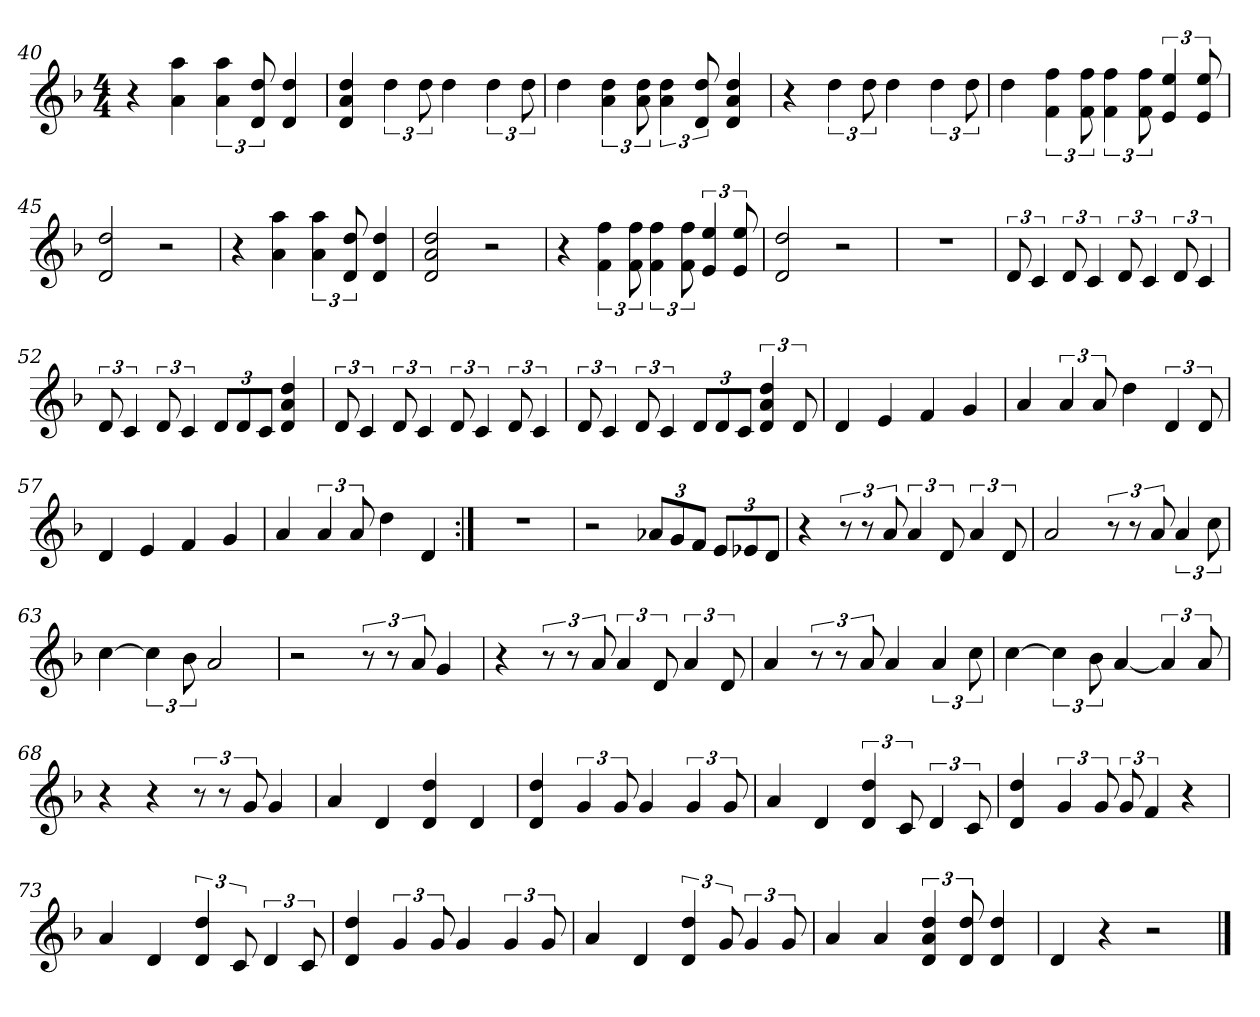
**kern
*part1
*staff1
*clefG2
*k[b-]
*F:
*M4/4
=40
4r
4a 4aa
6a 6aa
12d 12dd
4d 4dd
=41
4d 4a 4dd
6dd
12dd
4dd
6dd
12dd
=42
4dd
6a 6dd
12a 12dd
6a 6dd
12d 12dd
4d 4a 4dd
=43
4r
6dd
12dd
4dd
6dd
12dd
=44
4dd
6f 6ff
12f 12ff
6f 6ff
12f 12ff
6e 6ee
12e 12ee
=45
2d 2dd
2r
=46
4r
4a 4aa
6a 6aa
12d 12dd
4d 4dd
=47
2d 2a 2dd
2r
=48
4r
6f 6ff
12f 12ff
6f 6ff
12f 12ff
6e 6ee
12e 12ee
=49
2d 2dd
2r
=50
1r
=51
12d
6c
12d
6c
12d
6c
12d
6c
=52
12d
6c
12d
6c
12dL
12d
12cJ
4d 4a 4dd
=53
12d
6c
12d
6c
12d
6c
12d
6c
=54
12d
6c
12d
6c
12dL
12d
12cJ
6d 6a 6dd
12d
=55
4d
4e
4f
4g
=56
4a
6a
12a
4dd
6d
12d
=57
4d
4e
4f
4g
=58
4a
6a
12a
4dd
4d
=59:|!
1r
=60
2r
12a-XL
12g
12fJ
12eL
12e-X
12dJ
=61
4r
12r
12r
12a
6a
12d
6a
12d
=62
2a
12r
12r
12a
6a
12cc
=63
[4cc
6cc]
12b-
2a
=64
2r
12r
12r
12a
4g
=65
4r
12r
12r
12a
6a
12d
6a
12d
=66
4a
12r
12r
12a
4a
6a
12cc
=67
[4cc
6cc]
12b-
[4a
6a]
12a
=68
4r
4r
12r
12r
12g
4g
=69
4a
4d
4d 4dd
4d
=70
4d 4dd
6g
12g
4g
6g
12g
=71
4a
4d
6d 6dd
12c
6d
12c
=72
4d 4dd
6g
12g
12g
6f
4r
=73
4a
4d
6d 6dd
12c
6d
12c
=74
4d 4dd
6g
12g
4g
6g
12g
=75
4a
4d
6d 6dd
12g
6g
12g
=76
4a
4a
6d 6a 6dd
12d 12dd
4d 4dd
=77
4d
4r
2r
==
*-
